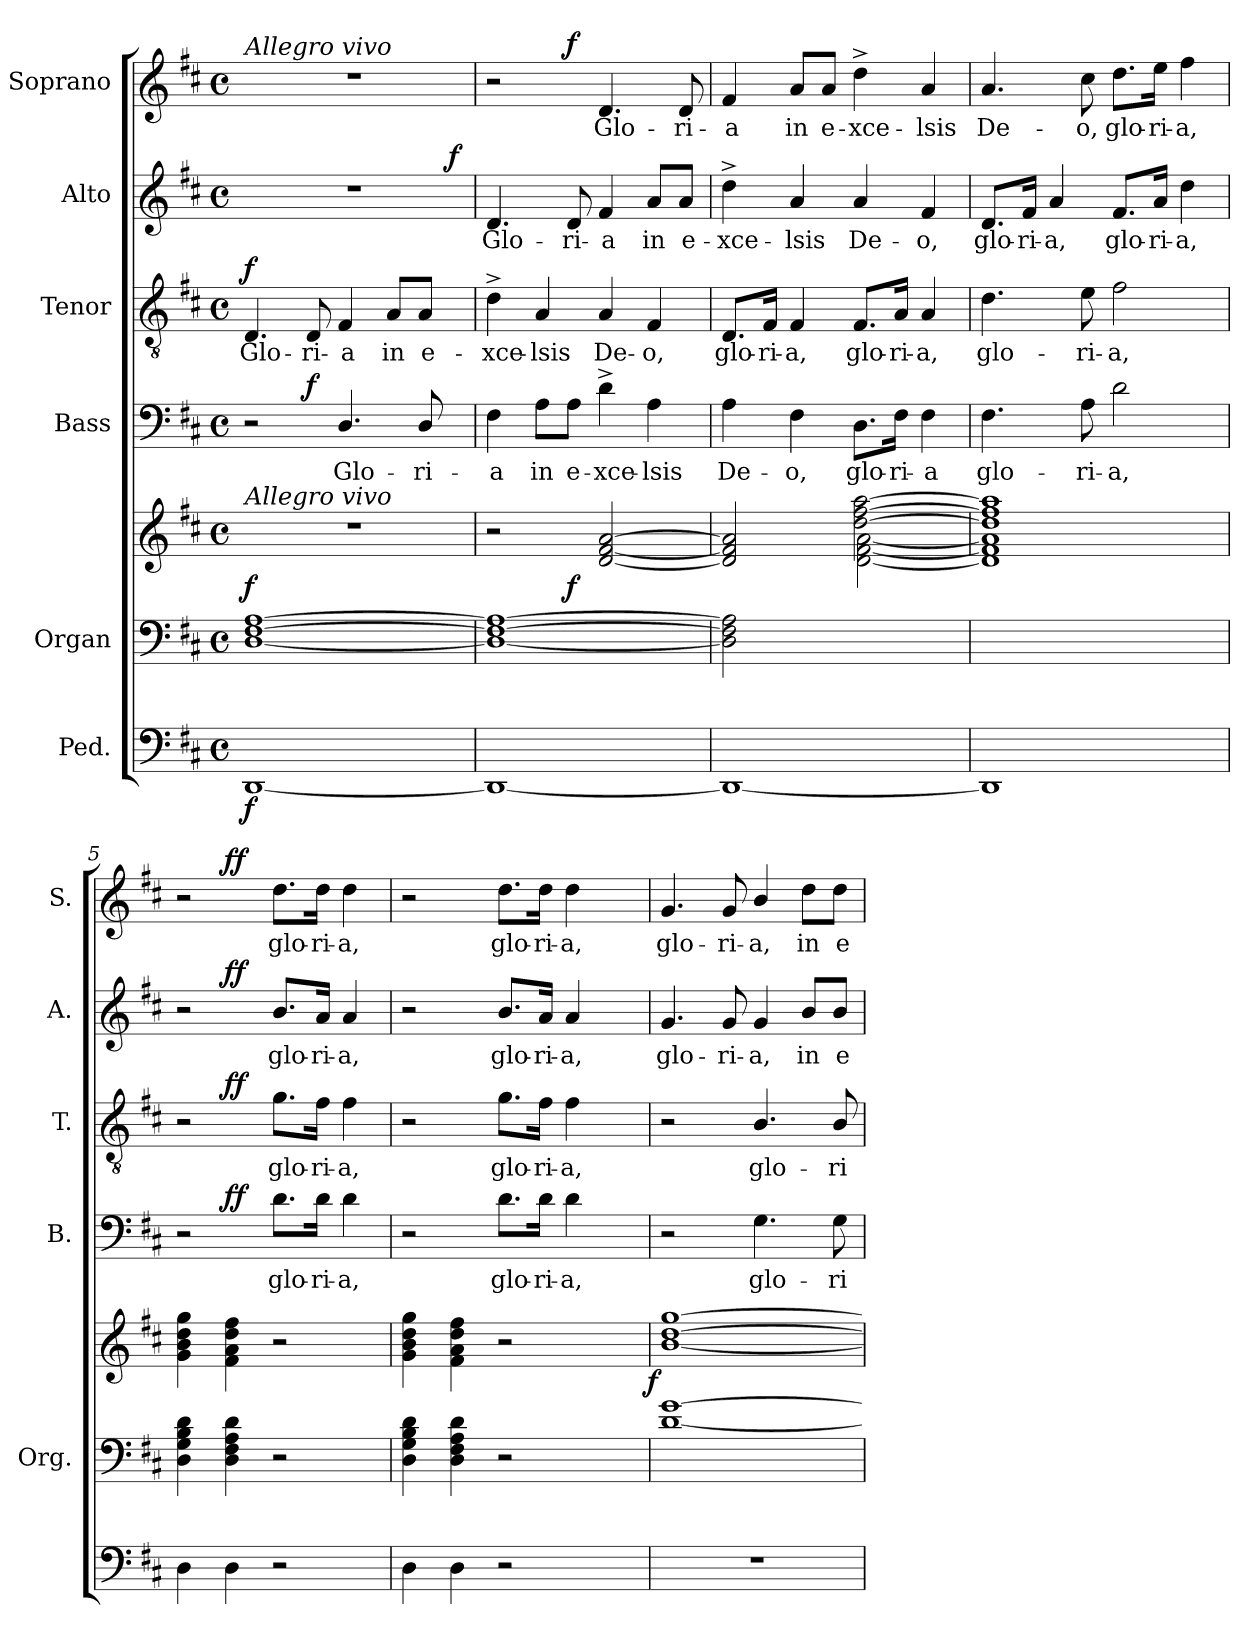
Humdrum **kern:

**kern	**dynam	**kern	**kern	**dynam	**kern	**text	**dynam	**kern	**text	**dynam	**kern	**text	**dynam	**kern	**text	**dynam
*part6	*part6	*part5	*part5	*part5	*part4	*part4	*part4	*part3	*part3	*part3	*part2	*part2	*part2	*part1	*part1	*part1
*staff7	*staff7	*staff6	*staff5	*staff5/6	*staff4	*staff4	*staff4	*staff3	*staff3	*staff3	*staff2	*staff2	*staff2	*staff1	*staff1	*staff1
*I"Ped.	*	*I"Organ	*	*	*I"Bass	*	*	*I"Tenor	*	*	*I"Alto	*	*	*I"Soprano	*	*
*	*	*I'Org.	*	*	*I'B.	*	*	*I'T.	*	*	*I'A.	*	*	*I'S.	*	*
!!LO:PB:g=z
*clefF4	*	*clefF4	*clefG2	*	*clefF4	*	*	*clefGv2	*	*	*clefG2	*	*	*clefG2	*	*
*	*	*	*	*	*	*	*	*ITrd7c12	*	*	*	*	*	*	*	*
*k[f#c#]	*	*k[f#c#]	*k[f#c#]	*	*k[f#c#]	*	*	*k[f#c#]	*	*	*k[f#c#]	*	*	*k[f#c#]	*	*
*D:	*	*D:	*D:	*	*D:	*	*	*D:	*	*	*D:	*	*	*D:	*	*
*M4/4	*	*M4/4	*M4/4	*	*M4/4	*	*	*M4/4	*	*	*M4/4	*	*	*M4/4	*	*
*met(c)	*	*met(c)	*met(c)	*	*met(c)	*	*	*met(c)	*	*	*met(c)	*	*	*met(c)	*	*
=1	=1	=1	=1	=1	=1	=1	=1	=1	=1	=1	=1	=1	=1	=1	=1	=1
!	!	!	!	!	!	!	!	!	!	!	!	!	!	!LO:TX:a:i:t=Allegro vivo	!	!
!	!	!	!LO:TX:a:i:t=Allegro vivo	!	!	!	!	!	!	!	!	!	!	!	!	!
!	!	!	!	!	!	!	!	!	!LO:LY:b:color=#000000	!	!	!	!	!	!	!
*	*	*	*	*	*^	*	*	*	*	*	*^	*	*	*	*	*
[1DDi	f	[1Di [1F#i [1Ai	1r	f	2r	4.ryy	.	.	4.DDi/	Glo-	f	1r	2ryy	.	.	1r	.	.
!	!	!	!	!	!	!	!	!	!	!LO:LY:b:color=#000000	!	!	!	!	!	!	!	!
.	.	.	.	.	.	2ryy	.	f	8DDi/	-ri-	.	.	.	.	.	.	.	.
!	!	!	!	!	!	!	!LO:LY:b:color=#000000	!	!	!	!	!	!	!	!	!	!	!
!	!	!	!	!	!	!	!	!	!	!LO:LY:b:color=#000000	!	!	!	!	!	!	!	!
.	.	.	.	.	4.Di/	.	Glo-	.	4FF#i/	-a	.	.	4ryy	.	.	.	.	.
!	!	!	!	!	!	!	!	!	!	!LO:LY:b:color=#000000	!	!	!	!	!	!	!	!
.	.	.	.	.	.	.	.	.	8AAi/L	in	.	.	8ryy	.	.	.	.	.
!	!	!	!	!	!	!	!LO:LY:b:color=#000000	!	!	!	!	!	!	!	!	!	!	!
!	!	!	!	!	!	!	!	!	!	!LO:LY:b:color=#000000	!	!	!	!	!	!	!	!
.	.	.	.	.	8Di/	8ryy	-ri-	.	8AAi/J	e-	.	.	32ryy	.	.	.	.	.
.	.	.	.	.	.	.	.	.	.	.	.	.	64ryy	.	.	.	.	.
.	.	.	.	.	.	.	.	.	.	.	.	.	128ryy	.	.	.	.	.
.	.	.	.	.	.	.	.	.	.	.	.	.	512.ryy	.	.	.	.	.
.	.	.	.	.	.	.	.	.	.	.	.	.	16ryy	.	f	.	.	.
.	.	.	.	.	.	.	.	.	.	.	.	.	256ryy	.	.	.	.	.
.	.	.	.	.	.	.	.	.	.	.	.	.	1024ryy	.	.	.	.	.
*	*	*	*	*	*v	*v	*	*	*	*	*	*v	*v	*	*	*	*	*
=2	=2	=2	=2	=2	=2	=2	=2	=2	=2	=2	=2	=2	=2	=2	=2	=2
*	*	*	*	*	*^	*	*	*	*	*	*^	*	*	*	*	*
!	!	!	!	!	!	!	!LO:LY:b:color=#000000	!	!	!	!	!	!	!	!	!	!	!
*	*	*	*	*	*v	*v	*	*	*	*	*	*v	*v	*	*	*	*	*
*	*	*	*	*	*^	*	*	*	*	*	*^	*	*	*	*	*
!	!	!	!	!	!	!	!	!	!	!LO:LY:b:color=#000000	!	!	!	!	!	!	!	!
*	*	*	*	*	*v	*v	*	*	*	*	*	*v	*v	*	*	*	*	*
*	*	*	*	*	*^	*	*	*	*	*	*^	*	*	*	*	*
!	!	!	!	!	!	!	!	!	!	!	!	!	!	!LO:LY:b:color=#000000	!	!	!	!
*	*	*	*^	*	*v	*v	*	*	*	*	*	*v	*v	*	*	*^	*	*
1DDi_	.	1Di_ 1F#i_ 1Ai_	2r	4.ryy	.	4F#i\	-a	.	4D^i\	-xce-	.	4.di/	Glo-	.	2r	4.ryy	.	.
!	!	!	!	!	!	!	!LO:LY:b:color=#000000	!	!	!	!	!	!	!	!	!	!	!
!	!	!	!	!	!	!	!	!	!	!LO:LY:b:color=#000000	!	!	!	!	!	!	!	!
.	.	.	.	.	.	8Ai\L	in	.	4AAi/	-lsis	.	.	.	.	.	.	.	.
!	!	!	!	!	!	!	!LO:LY:b:color=#000000	!	!	!	!	!	!	!	!	!	!	!
!	!	!	!	!	!	!	!	!	!	!	!	!	!LO:LY:b:color=#000000	!	!	!	!	!
.	.	.	.	2ryy	f	8Ai\J	e-	.	.	.	.	8di/	-ri-	.	.	2ryy	.	f
!	!	!	!	!	!	!	!LO:LY:b:color=#000000	!	!	!	!	!	!	!	!	!	!	!
!	!	!	!	!	!	!	!	!	!	!LO:LY:b:color=#000000	!	!	!	!	!	!	!	!
!	!	!	!	!	!	!	!	!	!	!	!	!	!LO:LY:b:color=#000000	!	!	!	!	!
!	!	!	!	!	!	!	!	!	!	!	!	!	!	!	!	!	!LO:LY:b:color=#000000	!
.	.	.	[2di/ [2f#i [2ai	.	.	4d^i\	-xce-	.	4AAi/	De-	.	4f#i/	-a	.	4.di/	.	Glo-	.
!	!	!	!	!	!	!	!LO:LY:b:color=#000000	!	!	!	!	!	!	!	!	!	!	!
!	!	!	!	!	!	!	!	!	!	!LO:LY:b:color=#000000	!	!	!	!	!	!	!	!
!	!	!	!	!	!	!	!	!	!	!	!	!	!LO:LY:b:color=#000000	!	!	!	!	!
.	.	.	.	.	.	4Ai\	-lsis	.	4FF#i/	-o,	.	8ai/L	in	.	.	.	.	.
!	!	!	!	!	!	!	!	!	!	!	!	!	!LO:LY:b:color=#000000	!	!	!	!	!
!	!	!	!	!	!	!	!	!	!	!	!	!	!	!	!	!	!LO:LY:b:color=#000000	!
.	.	.	.	8ryy	.	.	.	.	.	.	.	8ai/J	e-	.	8di/	8ryy	-ri-	.
*	*	*	*	*	*	*	*	*	*	*	*	*	*	*	*v	*v	*	*
=3	=3	=3	=3	=3	=3	=3	=3	=3	=3	=3	=3	=3	=3	=3	=3	=3	=3
*	*	*	*	*	*	*	*	*	*	*	*	*	*	*	*^	*	*
!	!	!	!	!	!	!	!LO:LY:b:color=#000000	!	!	!	!	!	!	!	!	!	!	!
*	*	*	*	*	*	*	*	*	*	*	*	*	*	*	*v	*v	*	*
*	*	*	*	*	*	*	*	*	*	*	*	*	*	*	*^	*	*
!	!	!	!	!	!	!	!	!	!	!LO:LY:b:color=#000000	!	!	!	!	!	!	!	!
*	*	*	*	*	*	*	*	*	*	*	*	*	*	*	*v	*v	*	*
*	*	*	*	*	*	*	*	*	*	*	*	*	*	*	*^	*	*
!	!	!	!	!	!	!	!	!	!	!	!	!	!LO:LY:b:color=#000000	!	!	!	!	!
*	*	*	*	*	*	*	*	*	*	*	*	*	*	*	*v	*v	*	*
*	*	*	*	*	*	*	*	*	*	*	*	*	*	*	*^	*	*
!	!	!	!	!	!	!	!	!	!	!	!	!	!	!	!	!	!LO:LY:b:color=#000000	!
*	*	*	*	*	*	*	*	*	*	*	*	*	*	*	*v	*v	*	*
1DDi_	.	2Di\] 2F#i] 2Ai]	2di/] 2f#i] 2ai]	2ryy	.	4Ai\	De-	.	8.DDi/L	glo-	.	4dd^i\	-xce-	.	4f#i/	-a	.
!	!	!	!	!	!	!	!	!	!	!LO:LY:b:color=#000000	!	!	!	!	!	!	!
.	.	.	.	.	.	.	.	.	16FF#i/Jk	-ri-	.	.	.	.	.	.	.
!	!	!	!	!	!	!	!LO:LY:b:color=#000000	!	!	!	!	!	!	!	!	!	!
!	!	!	!	!	!	!	!	!	!	!LO:LY:b:color=#000000	!	!	!	!	!	!	!
!	!	!	!	!	!	!	!	!	!	!	!	!	!LO:LY:b:color=#000000	!	!	!	!
!	!	!	!	!	!	!	!	!	!	!	!	!	!	!	!	!LO:LY:b:color=#000000	!
.	.	.	.	.	.	4F#i\	-o,	.	4FF#i/	-a,	.	4ai/	-lsis	.	8ai/L	in	.
!	!	!	!	!	!	!	!	!	!	!	!	!	!	!	!	!LO:LY:b:color=#000000	!
.	.	.	.	.	.	.	.	.	.	.	.	.	.	.	8ai/J	e-	.
!	!	!	!	!	!	!	!LO:LY:b:color=#000000	!	!	!	!	!	!	!	!	!	!
!	!	!	!	!	!	!	!	!	!	!LO:LY:b:color=#000000	!	!	!	!	!	!	!
!	!	!	!	!	!	!	!	!	!	!	!	!	!LO:LY:b:color=#000000	!	!	!	!
!	!	!	!	!	!	!	!	!	!	!	!	!	!	!	!	!LO:LY:b:color=#000000	!
.	.	2ryy	[2ddi\ [2ff#i [2aai	[2di\ [2f#i [2ai	.	8.Di\L	glo-	.	8.FF#i/L	glo-	.	4ai/	De-	.	4dd^i\	-xce-	.
!	!	!	!	!	!	!	!LO:LY:b:color=#000000	!	!	!	!	!	!	!	!	!	!
!	!	!	!	!	!	!	!	!	!	!LO:LY:b:color=#000000	!	!	!	!	!	!	!
.	.	.	.	.	.	16F#i\Jk	-ri-	.	16AAi/Jk	-ri-	.	.	.	.	.	.	.
!	!	!	!	!	!	!	!LO:LY:b:color=#000000	!	!	!	!	!	!	!	!	!	!
!	!	!	!	!	!	!	!	!	!	!LO:LY:b:color=#000000	!	!	!	!	!	!	!
!	!	!	!	!	!	!	!	!	!	!	!	!	!LO:LY:b:color=#000000	!	!	!	!
!	!	!	!	!	!	!	!	!	!	!	!	!	!	!	!	!LO:LY:b:color=#000000	!
.	.	.	.	.	.	4F#i\	-a	.	4AAi/	-a,	.	4f#i/	-o,	.	4ai/	-lsis	.
=4	=4	=4	=4	=4	=4	=4	=4	=4	=4	=4	=4	=4	=4	=4	=4	=4	=4
!	!	!	!	!	!	!	!LO:LY:b:color=#000000	!	!	!	!	!	!	!	!	!	!
!	!	!	!	!	!	!	!	!	!	!LO:LY:b:color=#000000	!	!	!	!	!	!	!
!	!	!	!	!	!	!	!	!	!	!	!	!	!LO:LY:b:color=#000000	!	!	!	!
!	!	!	!	!	!	!	!	!	!	!	!	!	!	!	!	!LO:LY:b:color=#000000	!
1DDi]	.	1ryy	1ddi] 1ff#i] 1aai]	1di] 1f#i] 1ai]	.	4.F#i\	glo-	.	4.Di\	glo-	.	8.di/L	glo-	.	4.ai/	De-	.
!	!	!	!	!	!	!	!	!	!	!	!	!	!LO:LY:b:color=#000000	!	!	!	!
.	.	.	.	.	.	.	.	.	.	.	.	16f#i/Jk	-ri-	.	.	.	.
!	!	!	!	!	!	!	!	!	!	!	!	!	!LO:LY:b:color=#000000	!	!	!	!
.	.	.	.	.	.	.	.	.	.	.	.	4ai/	-a,	.	.	.	.
!	!	!	!	!	!	!	!LO:LY:b:color=#000000	!	!	!	!	!	!	!	!	!	!
!	!	!	!	!	!	!	!	!	!	!LO:LY:b:color=#000000	!	!	!	!	!	!	!
!	!	!	!	!	!	!	!	!	!	!	!	!	!	!	!	!LO:LY:b:color=#000000	!
.	.	.	.	.	.	8Ai\	-ri-	.	8Ei\	-ri-	.	.	.	.	8cc#i\	-o,	.
!	!	!	!	!	!	!	!LO:LY:b:color=#000000	!	!	!	!	!	!	!	!	!	!
!	!	!	!	!	!	!	!	!	!	!LO:LY:b:color=#000000	!	!	!	!	!	!	!
!	!	!	!	!	!	!	!	!	!	!	!	!	!LO:LY:b:color=#000000	!	!	!	!
!	!	!	!	!	!	!	!	!	!	!	!	!	!	!	!	!LO:LY:b:color=#000000	!
.	.	.	.	.	.	2di\	-a,	.	2F#i\	-a,	.	8.f#i/L	glo-	.	8.ddi\L	glo-	.
!	!	!	!	!	!	!	!	!	!	!	!	!	!LO:LY:b:color=#000000	!	!	!	!
!	!	!	!	!	!	!	!	!	!	!	!	!	!	!	!	!LO:LY:b:color=#000000	!
.	.	.	.	.	.	.	.	.	.	.	.	16ai/Jk	-ri-	.	16eei\Jk	-ri-	.
!	!	!	!	!	!	!	!	!	!	!	!	!	!LO:LY:b:color=#000000	!	!	!	!
!	!	!	!	!	!	!	!	!	!	!	!	!	!	!	!	!LO:LY:b:color=#000000	!
.	.	.	.	.	.	.	.	.	.	.	.	4ddi\	-a,	.	4ff#i\	-a,	.
*	*	*	*v	*v	*	*	*	*	*	*	*	*	*	*	*	*	*
!!LO:LB:g=z
=5	=5	=5	=5	=5	=5	=5	=5	=5	=5	=5	=5	=5	=5	=5	=5	=5
*	*	*	*	*	*^	*	*	*^	*	*	*^	*	*	*^	*	*
4Di\	.	4Di\ 4Gi 4Bi 4di	4gi\ 4bi 4ddi 4ggi	.	2r	4ryy	.	.	2r	4ryy	.	.	2r	4ryy	.	.	2r	4ryy	.	.
4Di\	.	4Di\ 4F#i 4Ai 4di	4f#i\ 4ai 4ddi 4ff#i	.	.	2.ryy	.	ff	.	2.ryy	.	ff	.	2.ryy	.	ff	.	2.ryy	.	ff
!	!	!	!	!	!	!	!LO:LY:b:color=#000000	!	!	!	!	!	!	!	!	!	!	!	!	!
!	!	!	!	!	!	!	!	!	!	!	!LO:LY:b:color=#000000	!	!	!	!	!	!	!	!	!
!	!	!	!	!	!	!	!	!	!	!	!	!	!	!	!LO:LY:b:color=#000000	!	!	!	!	!
!	!	!	!	!	!	!	!	!	!	!	!	!	!	!	!	!	!	!	!LO:LY:b:color=#000000	!
2r	.	2r	2r	.	8.di\L	.	glo-	.	8.Gi\L	.	glo-	.	8.bi/L	.	glo-	.	8.ddi\L	.	glo-	.
!	!	!	!	!	!	!	!LO:LY:b:color=#000000	!	!	!	!	!	!	!	!	!	!	!	!	!
!	!	!	!	!	!	!	!	!	!	!	!LO:LY:b:color=#000000	!	!	!	!	!	!	!	!	!
!	!	!	!	!	!	!	!	!	!	!	!	!	!	!	!LO:LY:b:color=#000000	!	!	!	!	!
!	!	!	!	!	!	!	!	!	!	!	!	!	!	!	!	!	!	!	!LO:LY:b:color=#000000	!
.	.	.	.	.	16di\Jk	.	-ri-	.	16F#i\Jk	.	-ri-	.	16ai/Jk	.	-ri-	.	16ddi\Jk	.	-ri-	.
!	!	!	!	!	!	!	!LO:LY:b:color=#000000	!	!	!	!	!	!	!	!	!	!	!	!	!
!	!	!	!	!	!	!	!	!	!	!	!LO:LY:b:color=#000000	!	!	!	!	!	!	!	!	!
!	!	!	!	!	!	!	!	!	!	!	!	!	!	!	!LO:LY:b:color=#000000	!	!	!	!	!
!	!	!	!	!	!	!	!	!	!	!	!	!	!	!	!	!	!	!	!LO:LY:b:color=#000000	!
.	.	.	.	.	4di\	.	-a,	.	4F#i\	.	-a,	.	4ai/	.	-a,	.	4ddi\	.	-a,	.
*	*	*	*	*	*v	*v	*	*	*	*	*	*	*v	*v	*	*	*v	*v	*	*
*	*	*	*	*	*	*	*	*v	*v	*	*	*	*	*	*	*	*
=6	=6	=6	=6	=6	=6	=6	=6	=6	=6	=6	=6	=6	=6	=6	=6	=6
*	*	*	*^	*	*	*	*	*	*	*	*	*	*	*	*	*
4Di\	.	4Di\ 4Gi 4Bi 4di	4gi\ 4bi 4ddi 4ggi	2ryy	.	2r	.	.	2r	.	.	2r	.	.	2r	.	.
4Di\	.	4Di\ 4F#i 4Ai 4di	4f#i\ 4ai 4ddi 4ff#i	.	.	.	.	.	.	.	.	.	.	.	.	.	.
!	!	!	!	!	!	!	!LO:LY:b:color=#000000	!	!	!	!	!	!	!	!	!	!
!	!	!	!	!	!	!	!	!	!	!LO:LY:b:color=#000000	!	!	!	!	!	!	!
!	!	!	!	!	!	!	!	!	!	!	!	!	!LO:LY:b:color=#000000	!	!	!	!
!	!	!	!	!	!	!	!	!	!	!	!	!	!	!	!	!LO:LY:b:color=#000000	!
2r	.	2r	2r	4ryy	.	8.di\L	glo-	.	8.Gi\L	glo-	.	8.bi/L	glo-	.	8.ddi\L	glo-	.
!	!	!	!	!	!	!	!LO:LY:b:color=#000000	!	!	!	!	!	!	!	!	!	!
!	!	!	!	!	!	!	!	!	!	!LO:LY:b:color=#000000	!	!	!	!	!	!	!
!	!	!	!	!	!	!	!	!	!	!	!	!	!LO:LY:b:color=#000000	!	!	!	!
!	!	!	!	!	!	!	!	!	!	!	!	!	!	!	!	!LO:LY:b:color=#000000	!
.	.	.	.	.	.	16di\Jk	-ri-	.	16F#i\Jk	-ri-	.	16ai/Jk	-ri-	.	16ddi\Jk	-ri-	.
!	!	!	!	!	!	!	!LO:LY:b:color=#000000	!	!	!	!	!	!	!	!	!	!
!	!	!	!	!	!	!	!	!	!	!LO:LY:b:color=#000000	!	!	!	!	!	!	!
!	!	!	!	!	!	!	!	!	!	!	!	!	!LO:LY:b:color=#000000	!	!	!	!
!	!	!	!	!	!	!	!	!	!	!	!	!	!	!	!	!LO:LY:b:color=#000000	!
.	.	.	.	8ryy	.	4di\	-a,	.	4F#i\	-a,	.	4ai/	-a,	.	4ddi\	-a,	.
.	.	.	.	16ryy	.	.	.	.	.	.	.	.	.	.	.	.	.
.	.	.	.	32ryy	.	.	.	.	.	.	.	.	.	.	.	.	.
.	.	.	.	64ryy	.	.	.	.	.	.	.	.	.	.	.	.	.
.	.	.	.	128...ryy	.	.	.	.	.	.	.	.	.	.	.	.	.
.	.	.	.	1024ryy	f	.	.	.	.	.	.	.	.	.	.	.	.
*	*	*	*v	*v	*	*	*	*	*	*	*	*	*	*	*	*	*
=7	=7	=7	=7	=7	=7	=7	=7	=7	=7	=7	=7	=7	=7	=7	=7	=7
*	*	*	*^	*	*	*	*	*	*	*	*	*	*	*	*	*
!	!	!	!	!	!	!	!	!	!	!	!	!	!LO:LY:b:color=#000000	!	!	!	!
*	*	*	*v	*v	*	*	*	*	*	*	*	*	*	*	*	*	*
*	*	*	*^	*	*	*	*	*	*	*	*	*	*	*	*	*
!	!	!	!	!	!	!	!	!	!	!	!	!	!	!	!	!LO:LY:b:color=#000000	!
*	*	*	*v	*v	*	*	*	*	*	*	*	*	*	*	*	*	*
1r	.	[1di [1gi	[1bi [1ddi [1ggi	.	2r	.	.	2r	.	.	4.gi/	glo-	.	4.gi/	glo-	.
!	!	!	!	!	!	!	!	!	!	!	!	!LO:LY:b:color=#000000	!	!	!	!
!	!	!	!	!	!	!	!	!	!	!	!	!	!	!	!LO:LY:b:color=#000000	!
.	.	.	.	.	.	.	.	.	.	.	8gi/	-ri-	.	8gi/	-ri-	.
!	!	!	!	!	!	!LO:LY:b:color=#000000	!	!	!	!	!	!	!	!	!	!
!	!	!	!	!	!	!	!	!	!LO:LY:b:color=#000000	!	!	!	!	!	!	!
!	!	!	!	!	!	!	!	!	!	!	!	!LO:LY:b:color=#000000	!	!	!	!
!	!	!	!	!	!	!	!	!	!	!	!	!	!	!	!LO:LY:b:color=#000000	!
.	.	.	.	.	4.Gi\	glo-	.	4.BBi/	glo-	.	4gi/	-a,	.	4bi/	-a,	.
!	!	!	!	!	!	!	!	!	!	!	!	!LO:LY:b:color=#000000	!	!	!	!
!	!	!	!	!	!	!	!	!	!	!	!	!	!	!	!LO:LY:b:color=#000000	!
.	.	.	.	.	.	.	.	.	.	.	8bi/L	in	.	8ddi\L	in	.
!	!	!	!	!	!	!LO:LY:b:color=#000000	!	!	!	!	!	!	!	!	!	!
!	!	!	!	!	!	!	!	!	!LO:LY:b:color=#000000	!	!	!	!	!	!	!
!	!	!	!	!	!	!	!	!	!	!	!	!LO:LY:b:color=#000000	!	!	!	!
!	!	!	!	!	!	!	!	!	!	!	!	!	!	!	!LO:LY:b:color=#000000	!
.	.	.	.	.	8Gi\	-ri-	.	8BBi/	-ri-	.	8bi/J	e-	.	8ddi\J	e-	.
=	=	=	=	=	=	=	=	=	=	=	=	=	=	=	=	=
*-	*-	*-	*-	*-	*-	*-	*-	*-	*-	*-	*-	*-	*-	*-	*-	*-
